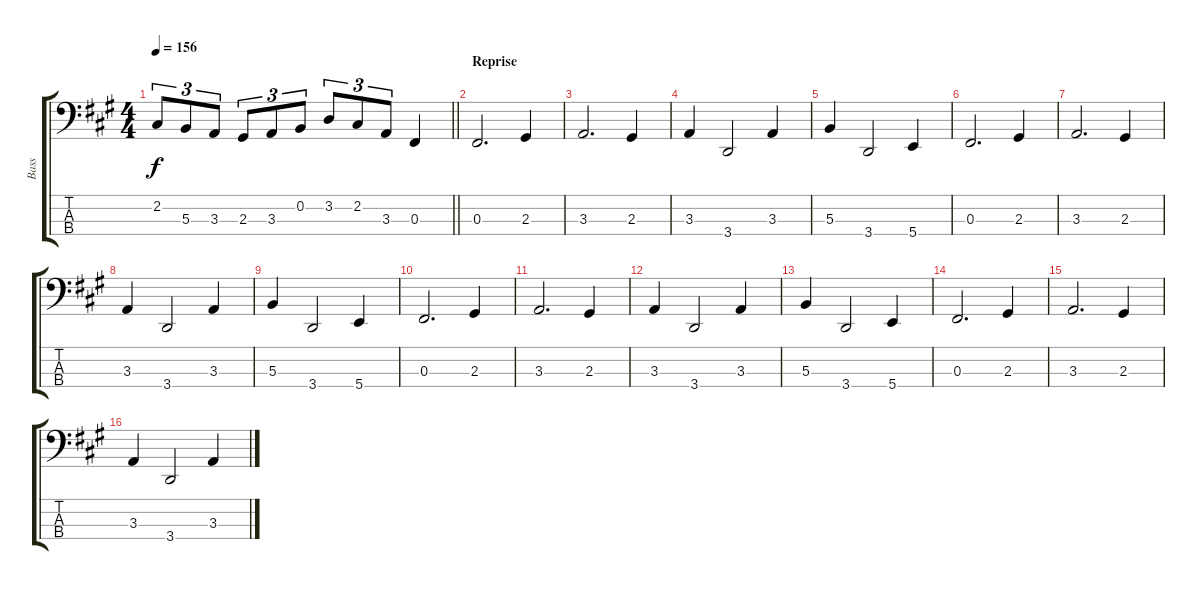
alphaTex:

\track ("Bass" "Bass") {instrument electricbasspick}
\staff {score tabs}
\tuning (E2 B1 Gb1 B0) {hide}
\ts (4 4)
\tempo 156
\clef f4
\barLineRight lightlight
\ks a
2.2.8{tu (3 2) dy f} 5.3.8{tu (3 2)} 3.3.8{tu (3 2)} 2.3.8{tu (3 2)} 3.3.8{tu (3 2)} 0.2.8{tu (3 2)} 3.2.8{tu (3 2)} 2.2.8{tu (3 2)} 3.3.8{tu (3 2)} 0.3.4 |
\section ("" "Reprise")
0.3.2{d} 2.3.4 |
3.3.2{d} 2.3.4 |
3.3.4 3.4.2 3.3.4 |
5.3.4 3.4.2 5.4.4 |
0.3.2{d} 2.3.4 |
3.3.2{d} 2.3.4 |
3.3.4 3.4.2 3.3.4 |
5.3.4 3.4.2 5.4.4 |
0.3.2{d} 2.3.4 |
3.3.2{d} 2.3.4 |
3.3.4 3.4.2 3.3.4 |
5.3.4 3.4.2 5.4.4 |
0.3.2{d} 2.3.4 |
3.3.2{d} 2.3.4 |
3.3.4 3.4.2 3.3.4
